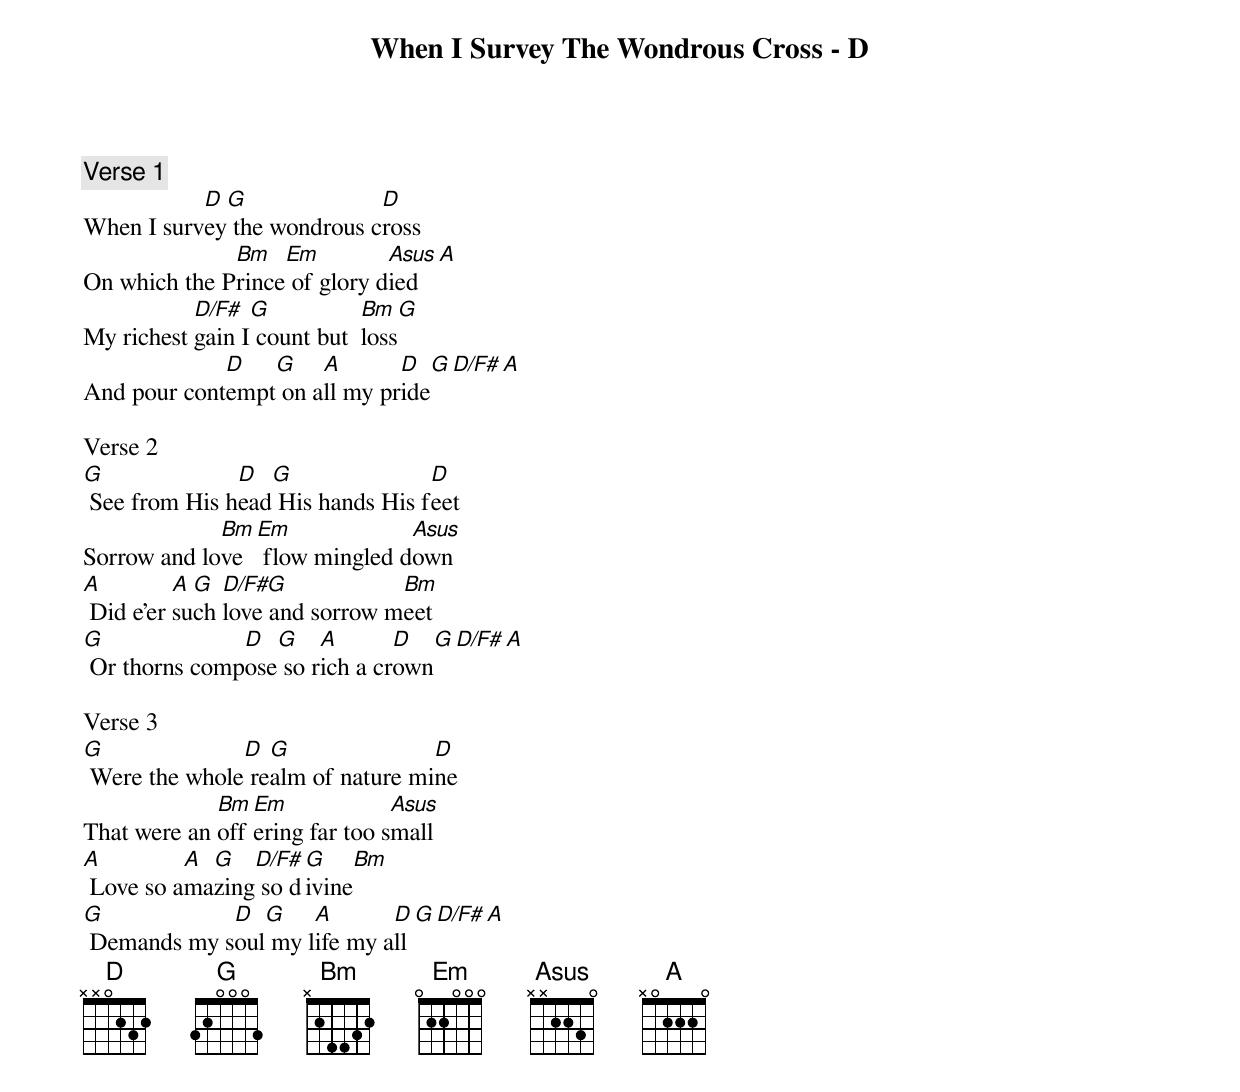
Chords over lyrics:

When I Survey The Wondrous Cross - D

Verse 1
           D G              D
When I survey the wondrous cross
              Bm   Em         Asus  A
On which the Prince of glory died
           D/F#  G           Bm    G
My richest gain I count but  loss
             D   G    A       D              G  D/F# A
And pour contempt on all my pride

Verse 2
G              D  G               D
 See from His head His hands His feet
             Bm Em             Asus
Sorrow and love  flow mingled down
A         A G  D/F#G            Bm
 Did e'er such love and sorrow meet
G              D  G    A       D   G  D/F# A
 Or thorns compose so rich a crown

Verse 3
G              D  G               D
 Were the whole realm of nature mine
             Bm Em             Asus
That were an offering far too small
A         A G   D/F# G      Bm
 Love so amazing so divine
G            D  G    A       D   G  D/F# A
 Demands my soul my life my all
